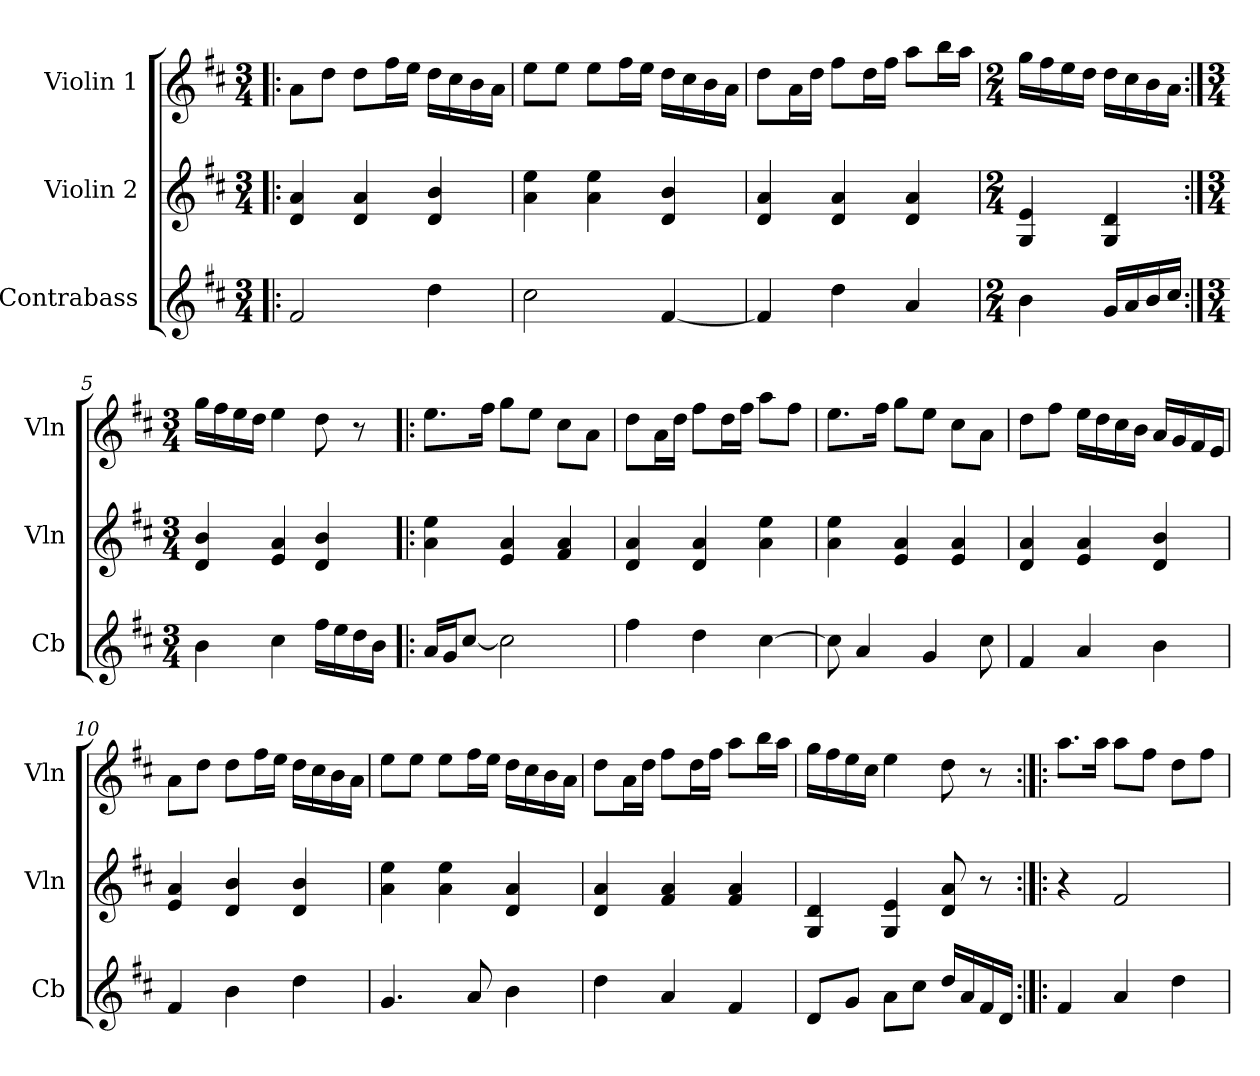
**kern	**kern	**kern
*part3	*part2	*part1
*staff3	*staff2	*staff1
*I"Contrabass	*I"Violin 2	*I"Violin 1
*I'Cb	*I'Vln	*I'Vln
*clefG2	*clefG2	*clefG2
*ITrd7c12	*	*
*k[f#c#]	*k[f#c#]	*k[f#c#]
*M3/4	*M3/4	*M3/4
=1!|:	=1!|:	=1!|:
2F#/	4d/ 4a/	8a\L
.	.	8dd\J
.	4d/ 4a/	8dd\L
.	.	16ff#\L
.	.	16ee\JJ
4d\	4d/ 4b/	16dd\LL
.	.	16cc#\
.	.	16b\
.	.	16a\JJ
=2	=2	=2
2c#\	4a\ 4ee\	8ee\L
.	.	8ee\J
.	4a\ 4ee\	8ee\L
.	.	16ff#\L
.	.	16ee\JJ
[4F#/	4d/ 4b/	16dd\LL
.	.	16cc#\
.	.	16b\
.	.	16a\JJ
!!LO:LB:g=z
=3	=3	=3
4F#/]	4d/ 4a/	8dd\L
.	.	16a\L
.	.	16dd\JJ
4d\	4d/ 4a/	8ff#\L
.	.	16dd\L
.	.	16ff#\JJ
4A/	4d/ 4a/	8aa\L
.	.	16bb\L
.	.	16aa\JJ
=4	=4	=4
*M2/4	*M2/4	*M2/4
4B\	4G/ 4e/	16gg\LL
.	.	16ff#\
.	.	16ee\
.	.	16dd\JJ
16G/LL	4G/ 4d/	16dd\LL
16A/	.	16cc#\
16B/	.	16b\
16c#/JJ	.	16a\JJ
=5:|!	=5:|!	=5:|!
*M3/4	*M3/4	*M3/4
4B\	4d/ 4b/	16gg\LL
.	.	16ff#\
.	.	16ee\
.	.	16dd\JJ
4c#\	4e/ 4a/	4ee\
16f#\LL	4d/ 4b/	8dd\
16e\	.	.
16d\	.	8r
16B\JJ	.	.
!!LO:LB:g=z
=6!|:	=6!|:	=6!|:
16A/LL	4a\ 4ee\	8.ee\L
16G/J	.	.
[8c#/J	.	.
.	.	16ff#\Jk
2c#\]	4e/ 4a/	8gg\L
.	.	8ee\J
.	4f#/ 4a/	8cc#\L
.	.	8a\J
=7	=7	=7
4f#\	4d/ 4a/	8dd\L
.	.	16a\L
.	.	16dd\JJ
4d\	4d/ 4a/	8ff#\L
.	.	16dd\L
.	.	16ff#\JJ
[4c#\	4a\ 4ee\	8aa\L
.	.	8ff#\J
=8	=8	=8
8c#\]	4a\ 4ee\	8.ee\L
4A/	.	.
.	.	16ff#\Jk
.	4e/ 4a/	8gg\L
4G/	.	8ee\J
.	4e/ 4a/	8cc#\L
8c#\	.	8a\J
=9	=9	=9
4F#/	4d/ 4a/	8dd\L
.	.	8ff#\J
4A/	4e/ 4a/	16ee\LL
.	.	16dd\
.	.	16cc#\
.	.	16b\JJ
4B\	4d/ 4b/	16a/LL
.	.	16g/
.	.	16f#/
.	.	16e/JJ
!!LO:LB:g=z
=10	=10	=10
4F#/	4e/ 4a/	8a\L
.	.	8dd\J
4B\	4d/ 4b/	8dd\L
.	.	16ff#\L
.	.	16ee\JJ
4d\	4d/ 4b/	16dd\LL
.	.	16cc#\
.	.	16b\
.	.	16a\JJ
=11	=11	=11
4.G/	4a\ 4ee\	8ee\L
.	.	8ee\J
.	4a\ 4ee\	8ee\L
8A/	.	16ff#\L
.	.	16ee\JJ
4B\	4d/ 4a/	16dd\LL
.	.	16cc#\
.	.	16b\
.	.	16a\JJ
=12	=12	=12
4d\	4d/ 4a/	8dd\L
.	.	16a\L
.	.	16dd\JJ
4A/	4f#/ 4a/	8ff#\L
.	.	16dd\L
.	.	16ff#\JJ
4F#/	4f#/ 4a/	8aa\L
.	.	16bb\L
.	.	16aa\JJ
=13	=13	=13
8D/L	4G/ 4d/	16gg\LL
.	.	16ff#\
8G/J	.	16ee\
.	.	16cc#\JJ
8A\L	4G/ 4e/	4ee\
8c#\J	.	.
16d/LL	8d/ 8a/	8dd\
16A/	.	.
16F#/	8r	8r
16D/JJ	.	.
!!LO:PB:g=z
=14:|!|:	=14:|!|:	=14:|!|:
4F#/	4r	8.aa\L
.	.	16aa\Jk
4A/	2f#/	8aa\L
.	.	8ff#\J
4d\	.	8dd\L
.	.	8ff#\J
=	=	=
*-	*-	*-
